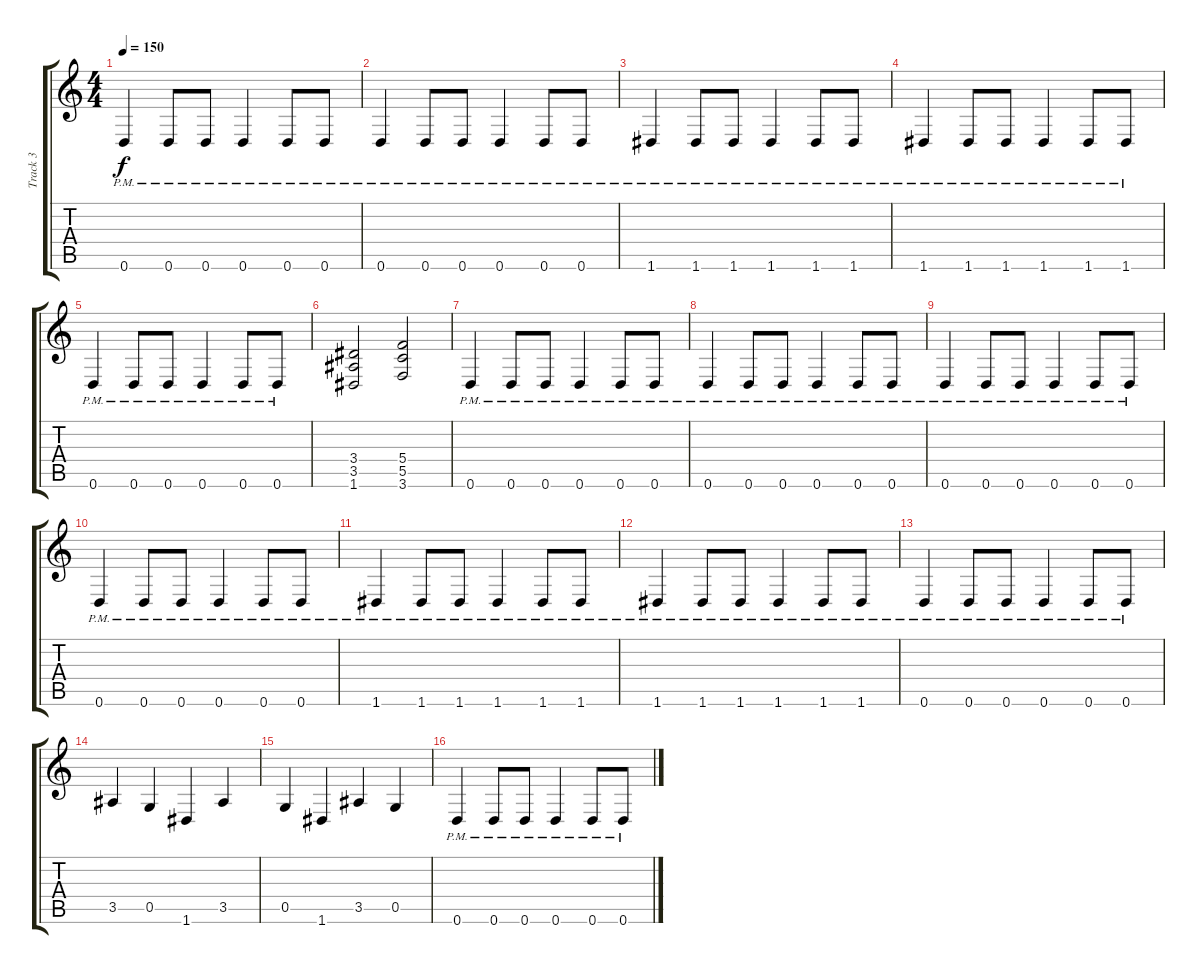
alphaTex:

\track ("Track 3" "Track 3") {instrument distortionguitar}
\staff {score tabs}
\tuning (D4 A3 F3 C3 G2 D2) {hide}
\ts (4 4)
\tempo 150
\clef g2
\ks c
0.6{pm}.4{dy f} 0.6{pm}.8 0.6{pm}.8 0.6{pm}.4 0.6{pm}.8 0.6{pm}.8 |
0.6{pm}.4 0.6{pm}.8 0.6{pm}.8 0.6{pm}.4 0.6{pm}.8 0.6{pm}.8 |
1.6{pm}.4 1.6{pm}.8 1.6{pm}.8 1.6{pm}.4 1.6{pm}.8 1.6{pm}.8 |
1.6{pm}.4 1.6{pm}.8 1.6{pm}.8 1.6{pm}.4 1.6{pm}.8 1.6{pm}.8 |
0.6{pm}.4 0.6{pm}.8 0.6{pm}.8 0.6{pm}.4 0.6{pm}.8 0.6{pm}.8 |
(3.4 3.5 1.6).2 (5.4 5.5 3.6).2 |
0.6{pm}.4 0.6{pm}.8 0.6{pm}.8 0.6{pm}.4 0.6{pm}.8 0.6{pm}.8 |
0.6{pm}.4 0.6{pm}.8 0.6{pm}.8 0.6{pm}.4 0.6{pm}.8 0.6{pm}.8 |
0.6{pm}.4 0.6{pm}.8 0.6{pm}.8 0.6{pm}.4 0.6{pm}.8 0.6{pm}.8 |
0.6{pm}.4 0.6{pm}.8 0.6{pm}.8 0.6{pm}.4 0.6{pm}.8 0.6{pm}.8 |
1.6{pm}.4 1.6{pm}.8 1.6{pm}.8 1.6{pm}.4 1.6{pm}.8 1.6{pm}.8 |
1.6{pm}.4 1.6{pm}.8 1.6{pm}.8 1.6{pm}.4 1.6{pm}.8 1.6{pm}.8 |
0.6{pm}.4 0.6{pm}.8 0.6{pm}.8 0.6{pm}.4 0.6{pm}.8 0.6{pm}.8 |
3.5.4 0.5.4 1.6.4 3.5.4 |
0.5.4 1.6.4 3.5.4 0.5.4 |
0.6{pm}.4 0.6{pm}.8 0.6{pm}.8 0.6{pm}.4 0.6{pm}.8 0.6{pm}.8
